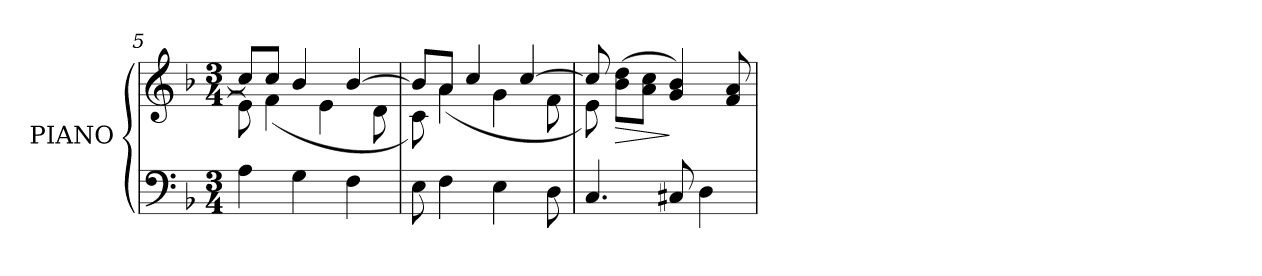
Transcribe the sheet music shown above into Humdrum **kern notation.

**kern	**kern	**dynam
*part1	*part1	*part1
*staff2	*staff1	*staff1/2
*I"PIANO	*	*
*I'Pno.	*	*
*clefF4	*clefG2	*
*k[b-]	*k[b-]	*
*M3/4	*M3/4	*
=5	=5	=5
*	*^	*
4A\	8cc/L]	8e\]	.
.	8cc/J	(<4f\	.
4G\	4b-/	.	.
.	.	4e\	.
4F\	[4b-/	.	.
.	.	8d\	.
=6	=6	=6	=6
8E\	8b-/L]	8c\)	.
4F\	8a/J	(<4a\	.
.	4cc/	.	.
4E\	.	4g\	.
.	[4cc/	.	.
8D\	.	8f\	.
!!LO:LB:g=z	!!
=7	=7	=7	=7
4.C/	8cc/]	8e\)	.
!	!	!	!LO:HP:b
.	(>8b-\ 8dd\L	8ryy	>
.	8a\ 8cc\J	2ryy	.
8C#X/	4g/ 4b-/)	.	]
4D\	.	.	.
.	8f/ 8a/	.	.
*	*v	*v	*
=	=	=
*-	*-	*-
